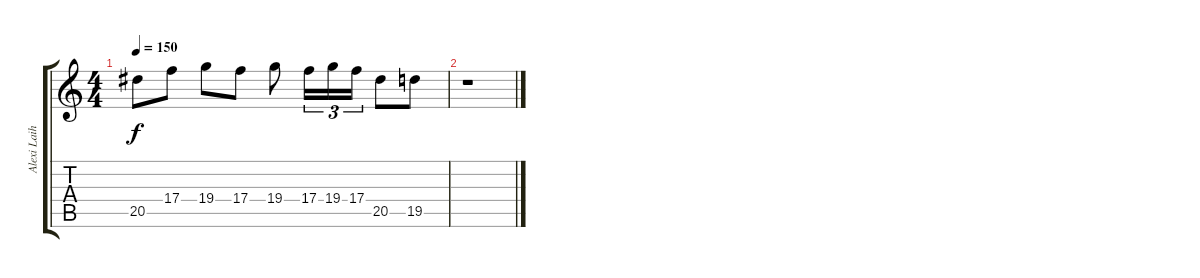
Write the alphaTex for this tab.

\track ("Alexi Laiho" "Alexi Laih") {instrument distortionguitar}
\staff {score tabs}
\tuning (D4 A3 F3 C3 G2 D2) {hide}
\ts (4 4)
\tempo 150
\clef g2
\ks c
20.5.8{dy f} 17.4.8 19.4.8 17.4.8 19.4.8 17.4.16{tu (3 2)} 19.4.16{tu (3 2)} 17.4.16{tu (3 2)} 20.5.8 19.5.8 |
r.1
